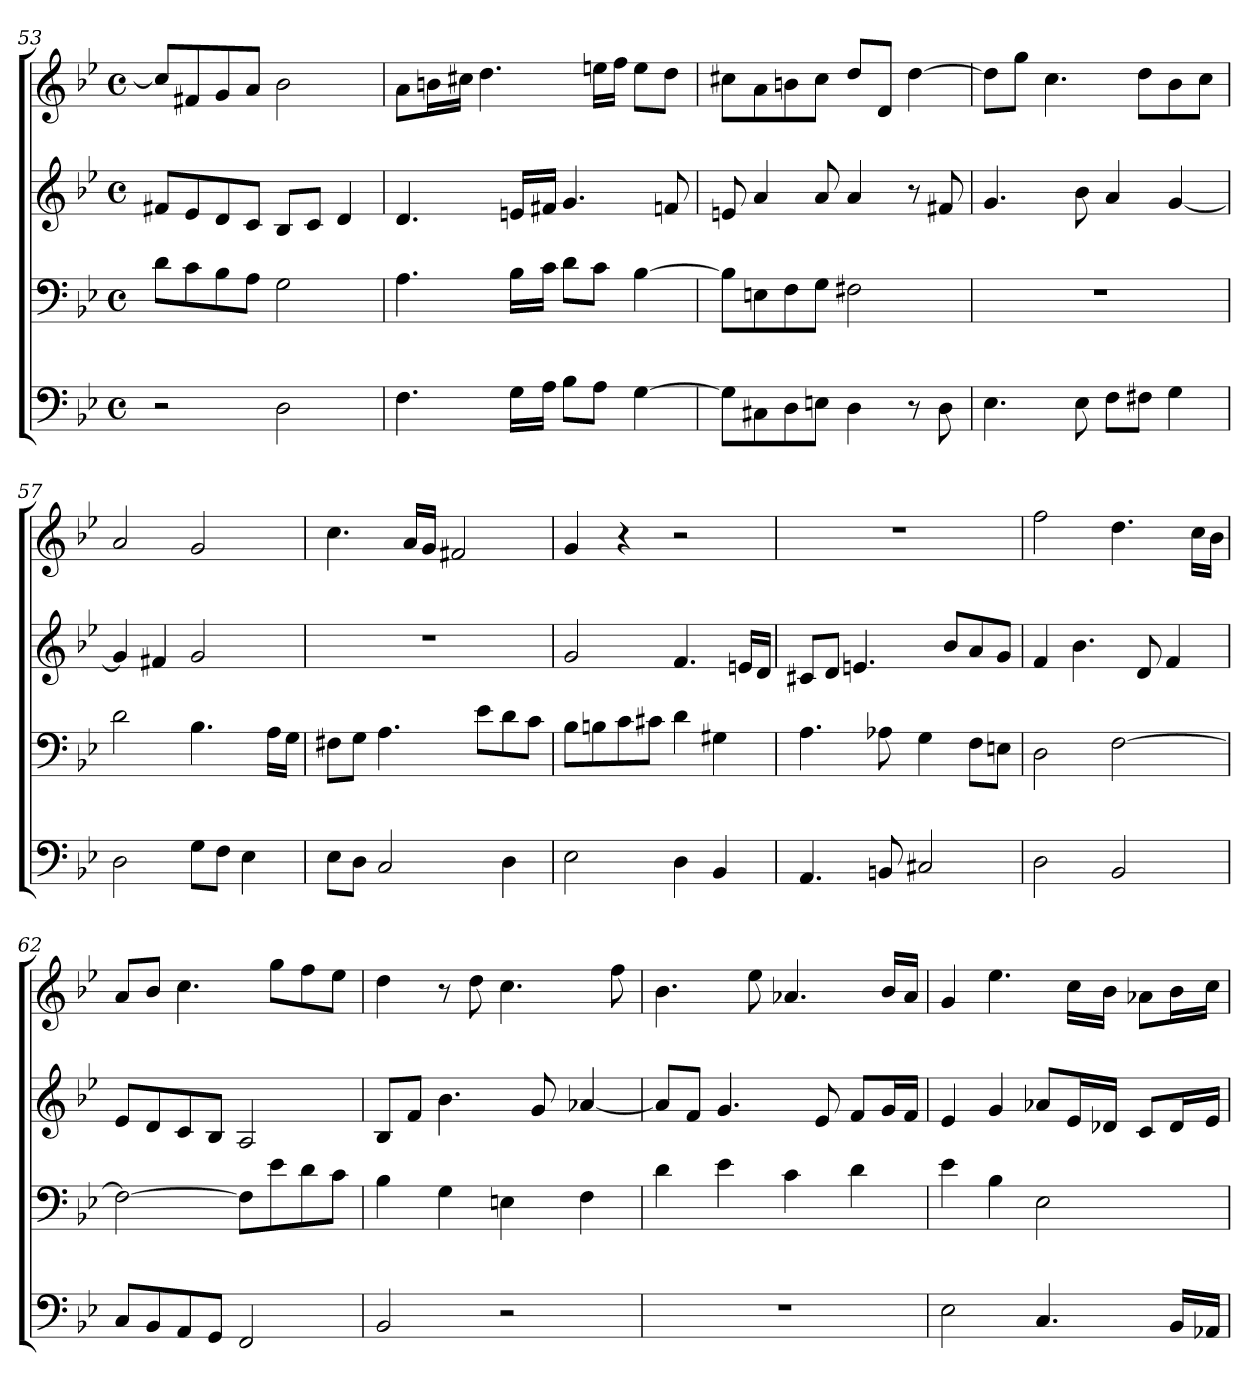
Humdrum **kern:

**kern	**kern	**kern	**kern
*part4	*part3	*part2	*part1
*staff4	*staff3	*staff2	*staff1
!!LO:PB:g=z
*clefF4	*clefF4	*clefG2	*clefG2
*k[b-e-]	*k[b-e-]	*k[b-e-]	*k[b-e-]
*M4/4	*M4/4	*M4/4	*M4/4
*met(c)	*met(c)	*met(c)	*met(c)
=53	=53	=53	=53
2r	8d\L	8f#X/L	8cc/L]
.	8c\	8e-/	8f#X/
.	8B-\	8d/	8g/
.	8A\J	8c/J	8a/J
2D\	2G\	8B-/L	2b-\
.	.	8c/J	.
.	.	4d/	.
=54	=54	=54	=54
4.F\	4.A\	4.d/	8a\L
.	.	.	16bn\L
.	.	.	16cc#X\JJ
.	.	.	4.dd\
16G\LL	16B-\LL	16en/LL	.
16A\JJ	16c\JJ	16f#X/JJ	.
8B-\L	8d\L	4.g/	.
8A\J	8c\J	.	16een\LL
.	.	.	16ff\JJ
[4G\	[4B-\	.	8ee\L
.	.	8fn/	8dd\J
=55	=55	=55	=55
8G\L]	8B-\L]	8en/	8cc#X\L
8C#X\	8En\	4a/	8a\
8D\	8F\	.	8bn\
8En\J	8G\J	8a/	8cc#\J
4D\	2F#X\	4a/	8dd/L
.	.	.	8d/J
8r	.	8r	[4dd\
8D\	.	8f#X/	.
=56	=56	=56	=56
4.E-\	1r	4.g/	8dd\L]
.	.	.	8gg\J
.	.	.	4.cc\
8E-\	.	8b-\	.
8F\L	.	4a/	.
8F#X\J	.	.	8dd\L
4G\	.	[4g/	8b-\
.	.	.	8cc\J
!!LO:LB:g=z
=57	=57	=57	=57
2D\	2d\	4g/]	2a/
.	.	4f#X/	.
8G\L	4.B-\	2g/	2g/
8F\J	.	.	.
4E-\	.	.	.
.	16A\LL	.	.
.	16G\JJ	.	.
=58	=58	=58	=58
8E-\L	8F#X\L	1r	4.cc\
8D\J	8G\J	.	.
2C/	4.A\	.	.
.	.	.	16a/LL
.	.	.	16g/JJ
.	.	.	2f#X/
.	8e-\L	.	.
4D\	8d\	.	.
.	8c\J	.	.
=59	=59	=59	=59
2E-\	8B-\L	2g/	4g/
.	8Bn\	.	.
.	8c\	.	4r
.	8c#X\J	.	.
4D\	4d\	4.f/	2r
4BB-/	4G#X\	.	.
.	.	16en/LL	.
.	.	16d/JJ	.
=60	=60	=60	=60
4.AA/	4.A\	8c#X/L	1r
.	.	8d/J	.
.	.	4.en/	.
8BBn/	8A-X\	.	.
2C#X/	4G\	.	.
.	.	8b-/L	.
.	8F\L	8a/	.
.	8En\J	8g/J	.
=61	=61	=61	=61
2D\	2D\	4f/	2ff\
.	.	4.b-\	.
2BB-/	[2F\	.	4.dd\
.	.	8d/	.
.	.	4f/	.
.	.	.	16cc\LL
.	.	.	16b-\JJ
!!LO:LB:g=z
=62	=62	=62	=62
8C/L	2F\_	8e-/L	8a/L
8BB-/	.	8d/	8b-/J
8AA/	.	8c/	4.cc\
8GG/J	.	8B-/J	.
2FF/	8F\L]	2A/	.
.	8e-\	.	8gg\L
.	8d\	.	8ff\
.	8c\J	.	8ee-\J
=63	=63	=63	=63
2BB-/	4B-\	8B-/L	4dd\
.	.	8f/J	.
.	4G\	4.b-\	8r
.	.	.	8dd\
2r	4En\	.	4.cc\
.	.	8g/	.
.	4F\	[4a-X/	.
.	.	.	8ff\
=64	=64	=64	=64
1r	4d\	8a-/L]	4.b-\
.	.	8f/J	.
.	4e-\	4.g/	.
.	.	.	8ee-\
.	4c\	.	4.a-X/
.	.	8e-/	.
.	4d\	8f/L	.
.	.	16g/L	16b-/LL
.	.	16f/JJ	16a-/JJ
=65	=65	=65	=65
2E-\	4e-\	4e-/	4g/
.	4B-\	4g/	4.ee-\
4.C/	2E-\	8a-X/L	.
.	.	16e-/L	16cc\LL
.	.	16d-X/JJ	16b-\JJ
.	.	8c/L	8a-X\L
16BB-/LL	.	16d-/L	16b-\L
16AA-X/JJ	.	16e-/JJ	16cc\JJ
=	=	=	=
*-	*-	*-	*-
